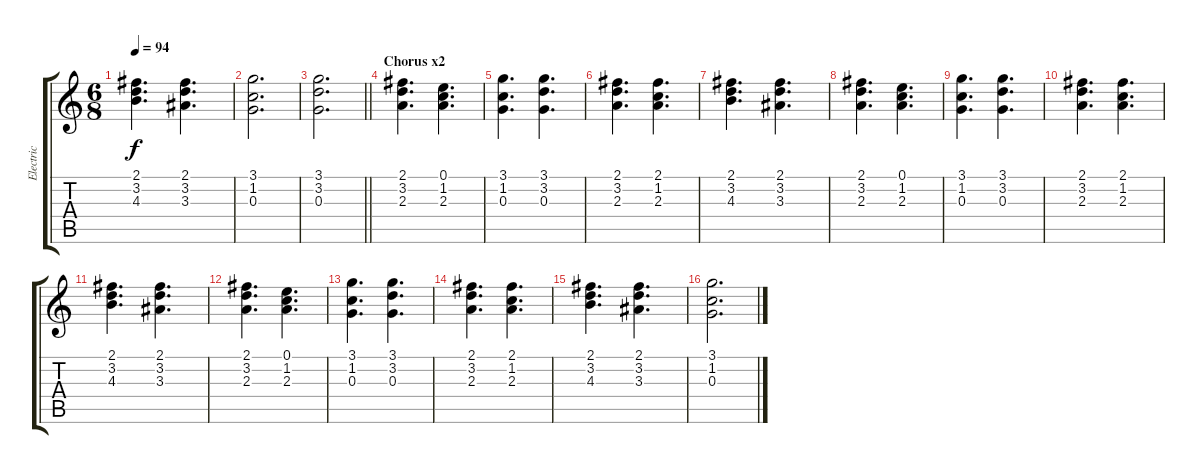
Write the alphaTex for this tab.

\track ("Electric" "Electric") {instrument overdrivenguitar}
\staff {score tabs}
\tuning (E4 B3 G3 D3 A2 E2) {hide}
\ts (6 8)
\tempo 94
\clef g2
\ks c
(2.1 3.2 4.3).4{d dy f} (2.1 3.2 3.3).4{d} |
(3.1 1.2 0.3).2{d} |
\barLineRight lightlight
(3.1 3.2 0.3).2{d} |
\section ("" "Chorus x2")
(2.1 3.2 2.3).4{d} (0.1 1.2 2.3).4{d} |
(3.1 1.2 0.3).4{d} (3.1 3.2 0.3).4{d} |
(2.1 3.2 2.3).4{d} (2.1 1.2 2.3).4{d} |
(2.1 3.2 4.3).4{d} (2.1 3.2 3.3).4{d} |
(2.1 3.2 2.3).4{d} (0.1 1.2 2.3).4{d} |
(3.1 1.2 0.3).4{d} (3.1 3.2 0.3).4{d} |
(2.1 3.2 2.3).4{d} (2.1 1.2 2.3).4{d} |
(2.1 3.2 4.3).4{d} (2.1 3.2 3.3).4{d} |
(2.1 3.2 2.3).4{d} (0.1 1.2 2.3).4{d} |
(3.1 1.2 0.3).4{d} (3.1 3.2 0.3).4{d} |
(2.1 3.2 2.3).4{d} (2.1 1.2 2.3).4{d} |
(2.1 3.2 4.3).4{d} (2.1 3.2 3.3).4{d} |
(3.1 1.2 0.3).2{d}
